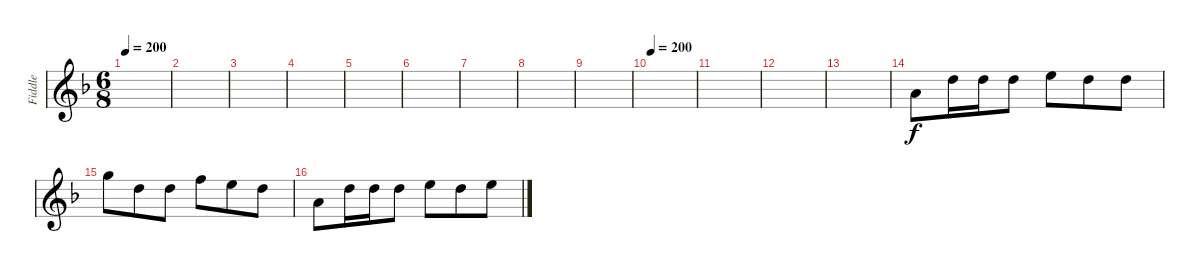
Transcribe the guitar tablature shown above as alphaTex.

\track ("Fiddle" "Fiddle") {instrument fiddle}
\staff {score}
\tuning (E4 B3 G3 D3 A2 D2) {hide}
\ts (6 8)
\tempo 200
\clef g2
\ks dminor
|
|
|
|
|
|
|
|
|
\tempo 200
|
|
|
|
10.2.8 10.1.16 10.1.16 10.1.8 12.1.8 10.1.8 10.1.8 |
15.1.8 15.2.8 15.2.8 13.1.8 12.1.8 10.1.8 |
10.2.8 10.1.16 10.1.16 10.1.8 12.1.8 10.1.8 12.1.8
